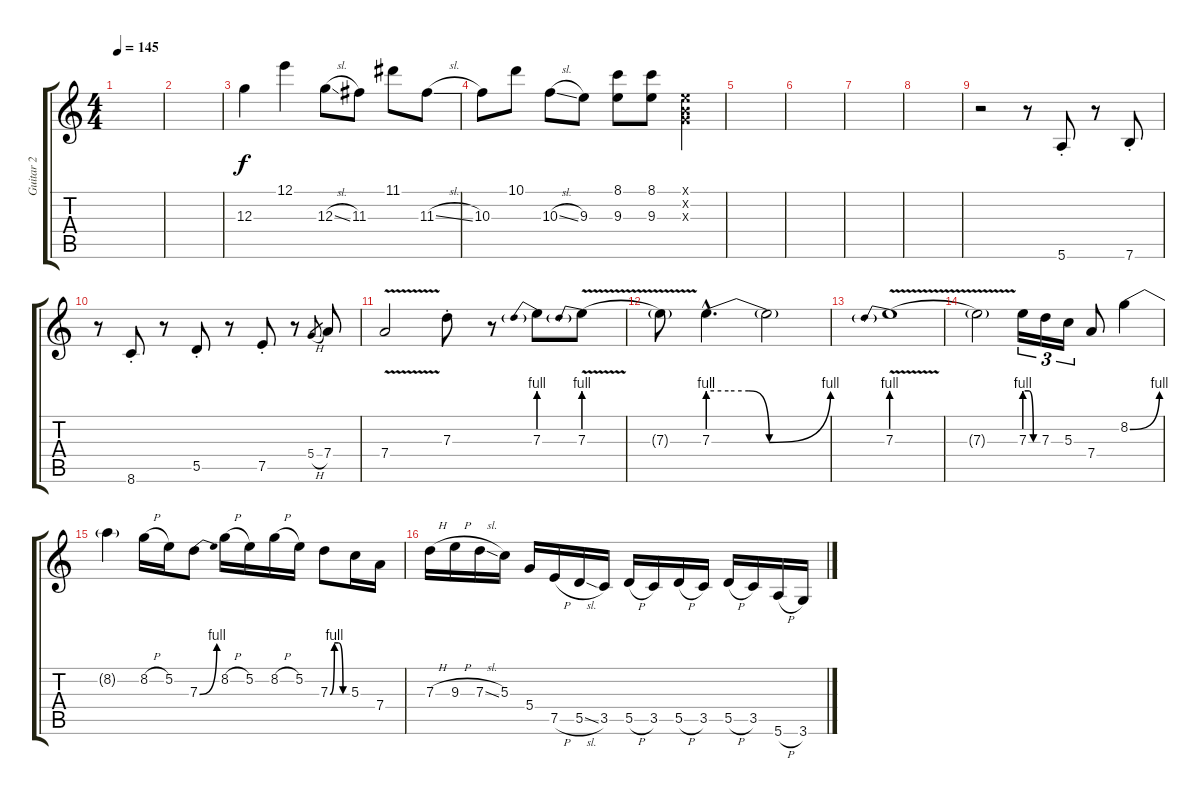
\track ("Guitar 2" "Guitar 2") {instrument distortionguitar}
\staff {score tabs}
\tuning (E4 B3 G3 D3 A2 E2) {hide}
\ts (4 4)
\tempo 145
\clef g2
\ks c
|
|
12.3.4 12.1.4 12.3{sl}.8 11.3.8 11.1.8 11.3{sl}.8 |
10.3.8 10.1.8 10.3{sl}.8 9.3.8 (8.1 9.3).8 (8.1 9.3).8 (0.1{x} 0.2{x} 0.3{x}).4 |
|
|
|
|
r.2 r.8 5.6{st}.8 r.8 7.6{st}.8 |
r.8 8.6{st}.8 r.8 5.5{st}.8 r.8 7.5{st}.8 r.8 5.4{h}.8{gr} 7.4.8 |
7.4{v}.2 7.3{st}.8 r.8 7.3{be (prebend 0 4 60 4)}.8 7.3{be (prebend 0 4 60 4) v}.8 |
7.3{t}.8 7.3{be (custom 0 4 10 4 20 4 30 0 60 4) hac}.4{d} 7.3{t}.2 |
7.3{be (prebend 0 4 60 4) v}.1 |
7.3{t}.2 7.3{be (custom 0 4 20 4 40 0 60 0)}.16{tu (3 2)} 7.3.16{tu (3 2)} 5.3.16{tu (3 2)} 7.4.8 8.2{be (bend 0 0 60 4)}.4 |
8.2{t}.4 8.2{h}.16 5.2.16 7.3{be (bend 0 0 60 4)}.8 8.2{h}.16 5.2.16 8.2{h}.16 5.2.16 7.3{be (custom 0 0 15 4 30 4 45 0 60 0)}.8 5.3.16 7.4.16 |
7.3{h}.16 9.3{h}.16 7.3{sl}.16 5.3.16 5.4.16 7.5{h}.16 5.5{sl}.16 3.5.16 5.5{h}.16 3.5.16 5.5{h}.16 3.5.16 5.5{h}.16 3.5.16 5.6{h}.16 3.6.16
